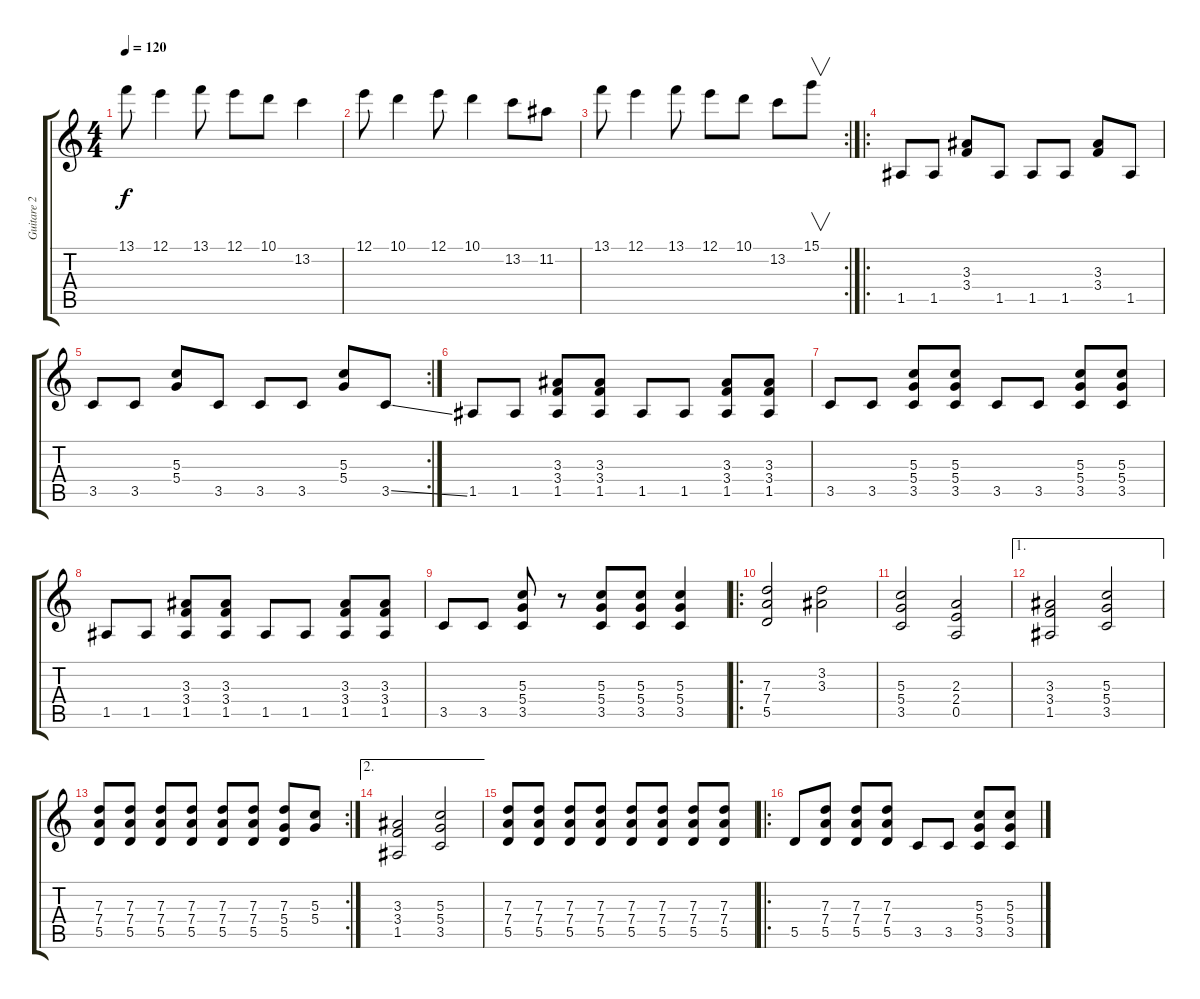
\track ("Guitare 2" "Guitare 2") {instrument electricguitarclean}
\staff {score tabs}
\tuning (E4 B3 G3 D3 A2 E2) {hide}
\ts (4 4)
\tempo 120
\clef g2
\ks c
13.1.8{dy f} 12.1.4 13.1.8 12.1.8 10.1.8 13.2.4 |
12.1.8 10.1.4 12.1.8 10.1.4 13.2.8 11.2.8 |
\rc 2
13.1.8 12.1.4 13.1.8 12.1.8 10.1.8 13.2.8 15.1.8{v} |
\ro
1.5.8 1.5.8 (3.3 3.4).8 1.5.8 1.5.8 1.5.8 (3.3 3.4).8 1.5.8 |
\rc 2
3.5.8 3.5.8 (5.3 5.4).8 3.5.8 3.5.8 3.5.8 (5.3 5.4).8 3.5{ss}.8 |
1.5.8 1.5.8 (3.3 3.4 1.5).8 (3.3 3.4 1.5).8 1.5.8 1.5.8 (3.3 3.4 1.5).8 (3.3 3.4 1.5).8 |
3.5.8 3.5.8 (5.3 5.4 3.5).8 (5.3 5.4 3.5).8 3.5.8 3.5.8 (5.3 5.4 3.5).8 (5.3 5.4 3.5).8 |
1.5.8 1.5.8 (3.3 3.4 1.5).8 (3.3 3.4 1.5).8 1.5.8 1.5.8 (3.3 3.4 1.5).8 (3.3 3.4 1.5).8 |
3.5.8 3.5.8 (5.3 5.4 3.5).8 r.8 (5.3 5.4 3.5).8 (5.3 5.4 3.5).8 (5.3 5.4 3.5).4 |
\ro
(7.3 7.4 5.5).2 (3.2 3.3).2 |
(5.3 5.4 3.5).2 (2.3 2.4 0.5).2 |
\ae 1
(3.3 3.4 1.5).2 (5.3 5.4 3.5).2 |
\rc 2
(7.3 7.4 5.5).8 (7.3 7.4 5.5).8 (7.3 7.4 5.5).8 (7.3 7.4 5.5).8 (7.3 7.4 5.5).8 (7.3 7.4 5.5).8 (7.3 5.4 5.5).8 (5.3 5.4).8 |
\ae 2
(3.3 3.4 1.5).2 (5.3 5.4 3.5).2 |
(7.3 7.4 5.5).8 (7.3 7.4 5.5).8 (7.3 7.4 5.5).8 (7.3 7.4 5.5).8 (7.3 7.4 5.5).8 (7.3 7.4 5.5).8 (7.3 7.4 5.5).8 (7.3 7.4 5.5).8 |
\ro
5.5.8 (7.3 7.4 5.5).8 (7.3 7.4 5.5).8 (7.3 7.4 5.5).8 3.5.8 3.5.8 (5.3 5.4 3.5).8 (5.3{ss} 5.4{ss} 3.5{ss}).8
